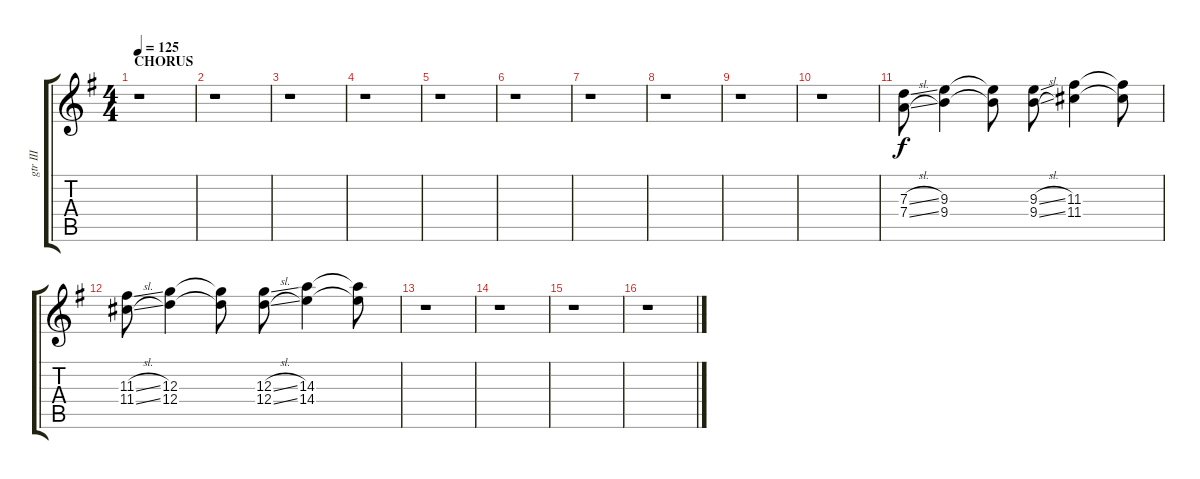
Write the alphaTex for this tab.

\track ("gtr III" "gtr III") {instrument electricguitarclean}
\staff {score tabs}
\tuning (E4 B3 G3 D3 A2 E2) {hide}
\ts (4 4)
\section ("" "CHORUS")
\tempo 125
\clef g2
\ks eminor
r.1{dy f} |
r.1 |
r.1 |
r.1 |
r.1 |
r.1 |
r.1 |
r.1 |
r.1 |
r.1 |
(7.3{sl} 7.4{sl}).8{volume 9 balance 16 instrument distortionguitar} (9.3 9.4).4 (9.3{t} 9.4{t}).8 (9.3{sl} 9.4{sl}).8 (11.3 11.4).4 (11.3{t} 11.4{t}).8 |
(11.3{sl} 11.4{sl}).8 (12.3 12.4).4 (12.3{t} 12.4{t}).8 (12.3{sl} 12.4{sl}).8 (14.3 14.4).4 (14.3{t} 14.4{t}).8 |
r.1 |
r.1 |
r.1 |
r.1
